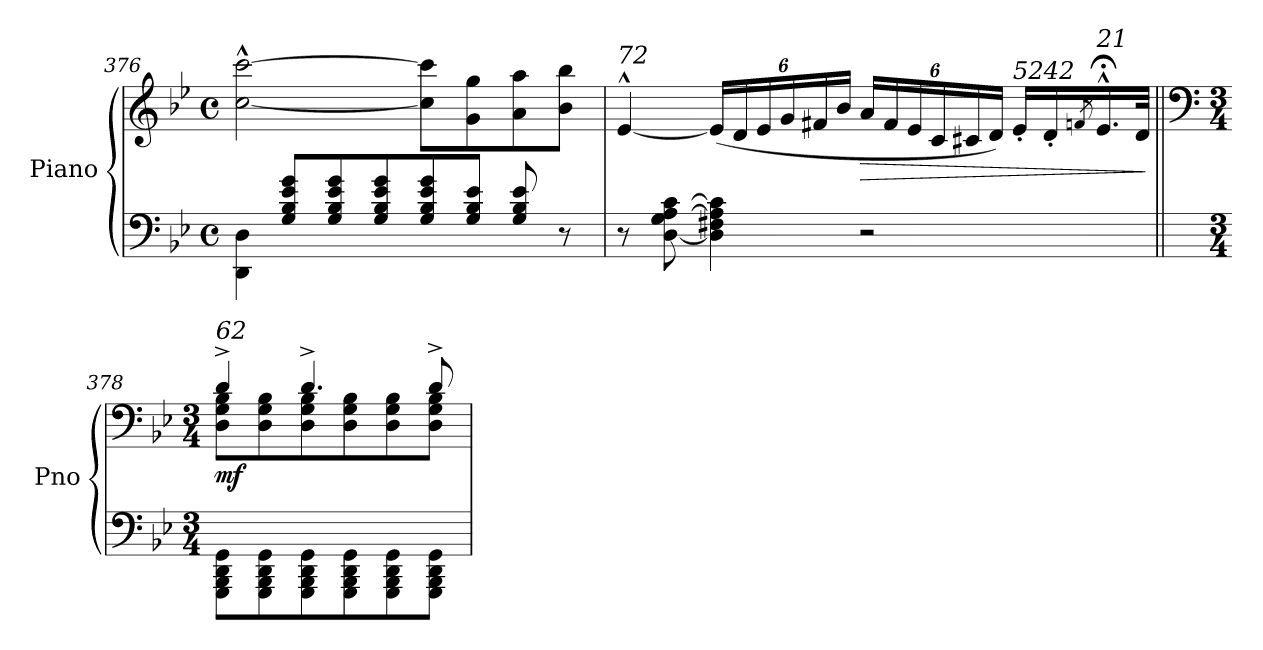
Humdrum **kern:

**kern	**kern	**dynam
*part1	*part1	*part1
*staff2	*staff1	*staff1/2
*I"Piano	*	*
*I'Pno	*	*
!!LO:LB:g=z
*clefF4	*clefG2	*
*k[b-e-]	*k[b-e-]	*
*M4/4	*M4/4	*
*met(c)	*met(c)	*
=376	=376	=376
*^	*	*
8ryy	4DD\ 4D\	[2cc\^^ [2ccc\^^	.
8G/ 8B-/ 8e-/ 8g/L	.	.	.
8G/ 8B-/ 8e-/ 8g/	2.ryy	.	.
8G/ 8B-/ 8e-/ 8g/	.	.	.
8G/ 8B-/ 8e-/ 8g/	.	8cc\] 8ccc\]L	.
8G/ 8B-/ 8e-/J	.	8g\ 8gg\	.
8G/ 8B-/ 8e-/	.	8a\ 8aa\	.
8r	.	8b-\ 8bb-\J	.
*v	*v	*	*
=377	=377	=377
!	!LO:TX:a:i:t=72	!
8r	[4e-^^/	.
[8D\ 8G\ [8A\ [8c\	.	.
*	*Xbrackettup	*
4D\] 4F#X\ 4A\] 4c\]	(24e-/LL]	.
.	24d/	.
.	24e-/	.
.	24g/	.
.	24f#X/	.
.	24b-/JJ	.
!	!	!LO:HP:b
2r	24a/LL	>
.	24f#/	.
.	24e-/	.
.	24c/	.
.	24c#X/	.
.	24d/JJ)	.
!	!LO:TX:a:i:t=52	!
.	16e-'/LL	.
!	!LO:TX:a:i:t=42	!
.	16d'/	.
.	8qfn/	.
!	!LO:TX:a:i:t=21	!
.	16.e-;<^^/	.
.	32d/JJk	.
.	.	]
=378||	=378||	=378||
*	*clefF4	*
*M3/4	*M3/4	*
*	*^	*
!	!LO:TX:a:i:t=62	!	!
!	!	!	!LO:DY:b
8GGG\ 8BBB-\ 8DD\ 8GG\L	4d^/	8D\ 8G\ 8B-\L	mf
8GGG\ 8BBB-\ 8DD\ 8GG\	.	8D\ 8G\ 8B-\	.
8GGG\ 8BBB-\ 8DD\ 8GG\	4.d^/	8D\ 8G\ 8B-\	.
8GGG\ 8BBB-\ 8DD\ 8GG\	.	8D\ 8G\ 8B-\	.
8GGG\ 8BBB-\ 8DD\ 8GG\	.	8D\ 8G\ 8B-\	.
8GGG\ 8BBB-\ 8DD\ 8GG\J	8d^/	8D\ 8G\ 8B-\J	.
*	*v	*v	*
=	=	=
*-	*-	*-
